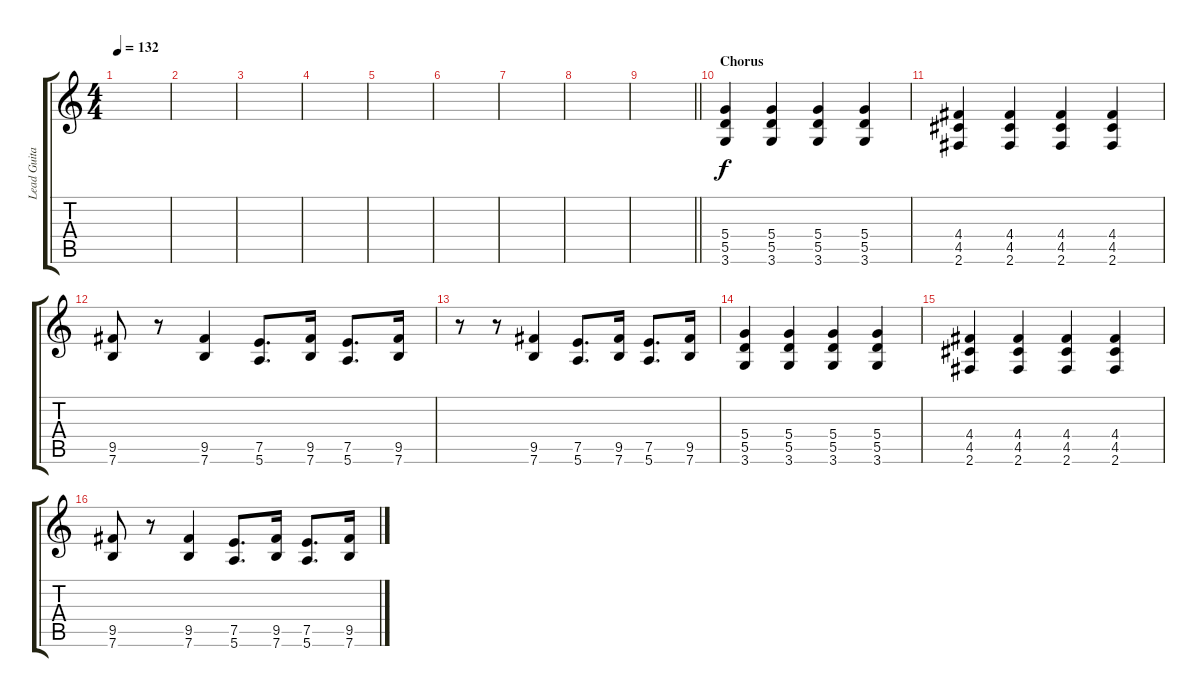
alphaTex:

\track ("Lead Guitar" "Lead Guita") {instrument distortionguitar}
\staff {score tabs}
\tuning (E4 B3 G3 D3 A2 E2) {hide}
\ts (4 4)
\tempo 132
\clef g2
\ks c
|
|
|
|
|
|
|
|
\barLineRight lightlight
|
\section ("" "Chorus")
(5.4 5.5 3.6).4{dy f} (5.4 5.5 3.6).4 (5.4 5.5 3.6).4 (5.4 5.5 3.6).4 |
(4.4 4.5 2.6).4 (4.4 4.5 2.6).4 (4.4 4.5 2.6).4 (4.4 4.5 2.6).4 |
(9.5 7.6).8 r.8 (9.5 7.6).4 (7.5 5.6).8{d} (9.5 7.6).16 (7.5 5.6).8{d} (9.5 7.6).16 |
r.8 r.8 (9.5 7.6).4 (7.5 5.6).8{d} (9.5 7.6).16 (7.5 5.6).8{d} (9.5 7.6).16 |
(5.4 5.5 3.6).4 (5.4 5.5 3.6).4 (5.4 5.5 3.6).4 (5.4 5.5 3.6).4 |
(4.4 4.5 2.6).4 (4.4 4.5 2.6).4 (4.4 4.5 2.6).4 (4.4 4.5 2.6).4 |
(9.5 7.6).8 r.8 (9.5 7.6).4 (7.5 5.6).8{d} (9.5 7.6).16 (7.5 5.6).8{d} (9.5 7.6).16
